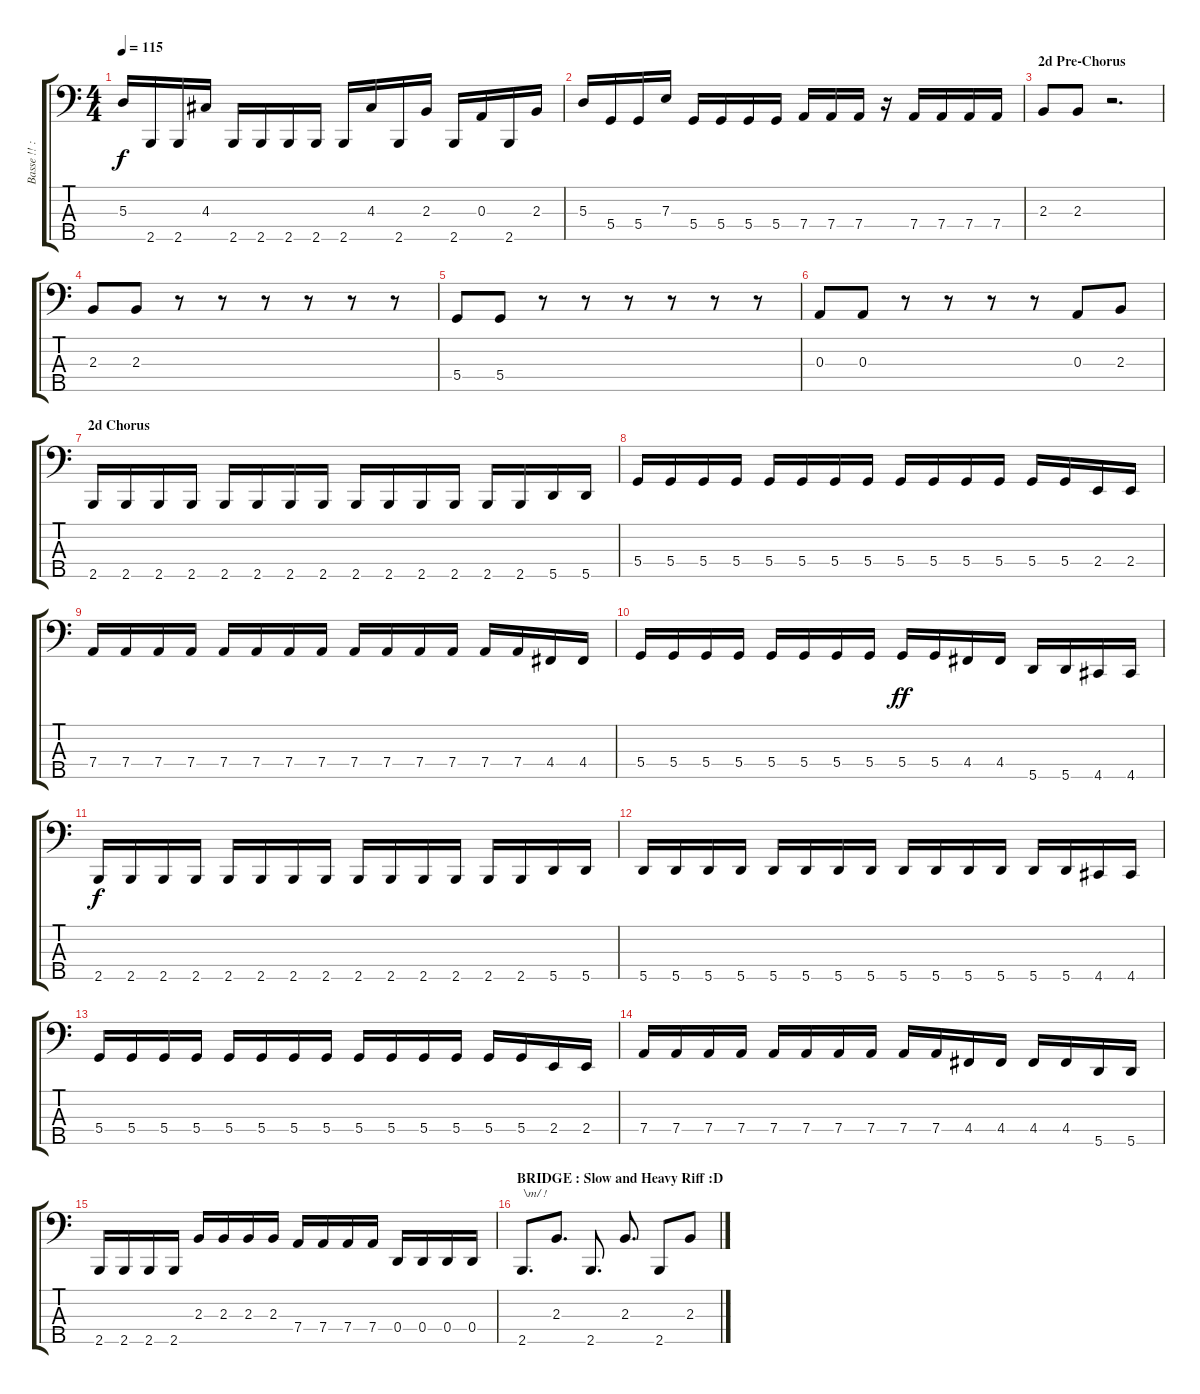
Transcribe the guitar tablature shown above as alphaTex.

\track ("Basse !! :D" "Basse !! :") {instrument electricbasspick}
\staff {score tabs}
\tuning (G2 D2 A1 D1 A0) {hide}
\ts (4 4)
\tempo 115
\clef f4
\ks c
5.3.16{dy f} 2.5.16 2.5.16 4.3.16 2.5.16 2.5.16 2.5.16 2.5.16 2.5.16 4.3.16 2.5.16 2.3.16 2.5.16 0.3.16 2.5.16 2.3.16 |
5.3.16 5.4.16 5.4.16 7.3.16 5.4.16 5.4.16 5.4.16 5.4.16 7.4.16 7.4.16 7.4.16 r.16 7.4.16 7.4.16 7.4.16 7.4.16 |
\section ("" "2d Pre-Chorus")
2.3.8 2.3.8 r.2{d} |
2.3.8 2.3.8 r.8 r.8 r.8 r.8 r.8 r.8 |
5.4.8 5.4.8 r.8 r.8 r.8 r.8 r.8 r.8 |
0.3.8 0.3.8 r.8 r.8 r.8 r.8 0.3.8 2.3.8 |
\section ("" "2d Chorus")
2.5.16 2.5.16 2.5.16 2.5.16 2.5.16 2.5.16 2.5.16 2.5.16 2.5.16 2.5.16 2.5.16 2.5.16 2.5.16 2.5.16 5.5.16 5.5.16 |
5.4.16 5.4.16 5.4.16 5.4.16 5.4.16 5.4.16 5.4.16 5.4.16 5.4.16 5.4.16 5.4.16 5.4.16 5.4.16 5.4.16 2.4.16 2.4.16 |
7.4.16 7.4.16 7.4.16 7.4.16 7.4.16 7.4.16 7.4.16 7.4.16 7.4.16 7.4.16 7.4.16 7.4.16 7.4.16 7.4.16 4.4.16 4.4.16 |
5.4.16 5.4.16 5.4.16 5.4.16 5.4.16 5.4.16 5.4.16 5.4.16 5.4.16{dy ff} 5.4.16 4.4.16 4.4.16 5.5.16 5.5.16 4.5.16 4.5.16 |
2.5.16{dy f} 2.5.16 2.5.16 2.5.16 2.5.16 2.5.16 2.5.16 2.5.16 2.5.16 2.5.16 2.5.16 2.5.16 2.5.16 2.5.16 5.5.16 5.5.16 |
5.5.16 5.5.16 5.5.16 5.5.16 5.5.16 5.5.16 5.5.16 5.5.16 5.5.16 5.5.16 5.5.16 5.5.16 5.5.16 5.5.16 4.5.16 4.5.16 |
5.4.16 5.4.16 5.4.16 5.4.16 5.4.16 5.4.16 5.4.16 5.4.16 5.4.16 5.4.16 5.4.16 5.4.16 5.4.16 5.4.16 2.4.16 2.4.16 |
7.4.16 7.4.16 7.4.16 7.4.16 7.4.16 7.4.16 7.4.16 7.4.16 7.4.16 7.4.16 4.4.16 4.4.16 4.4.16 4.4.16 5.5.16 5.5.16 |
2.5.16 2.5.16 2.5.16 2.5.16 2.3.16 2.3.16 2.3.16 2.3.16 7.4.16 7.4.16 7.4.16 7.4.16 0.4.16 0.4.16 0.4.16 0.4.16 |
\section ("" "BRIDGE : Slow and Heavy Riff :D")
2.5.8{d txt "\\m/ !"} 2.3.8{d} 2.5.8{d} 2.3.8{d} 2.5.8 2.3.8
